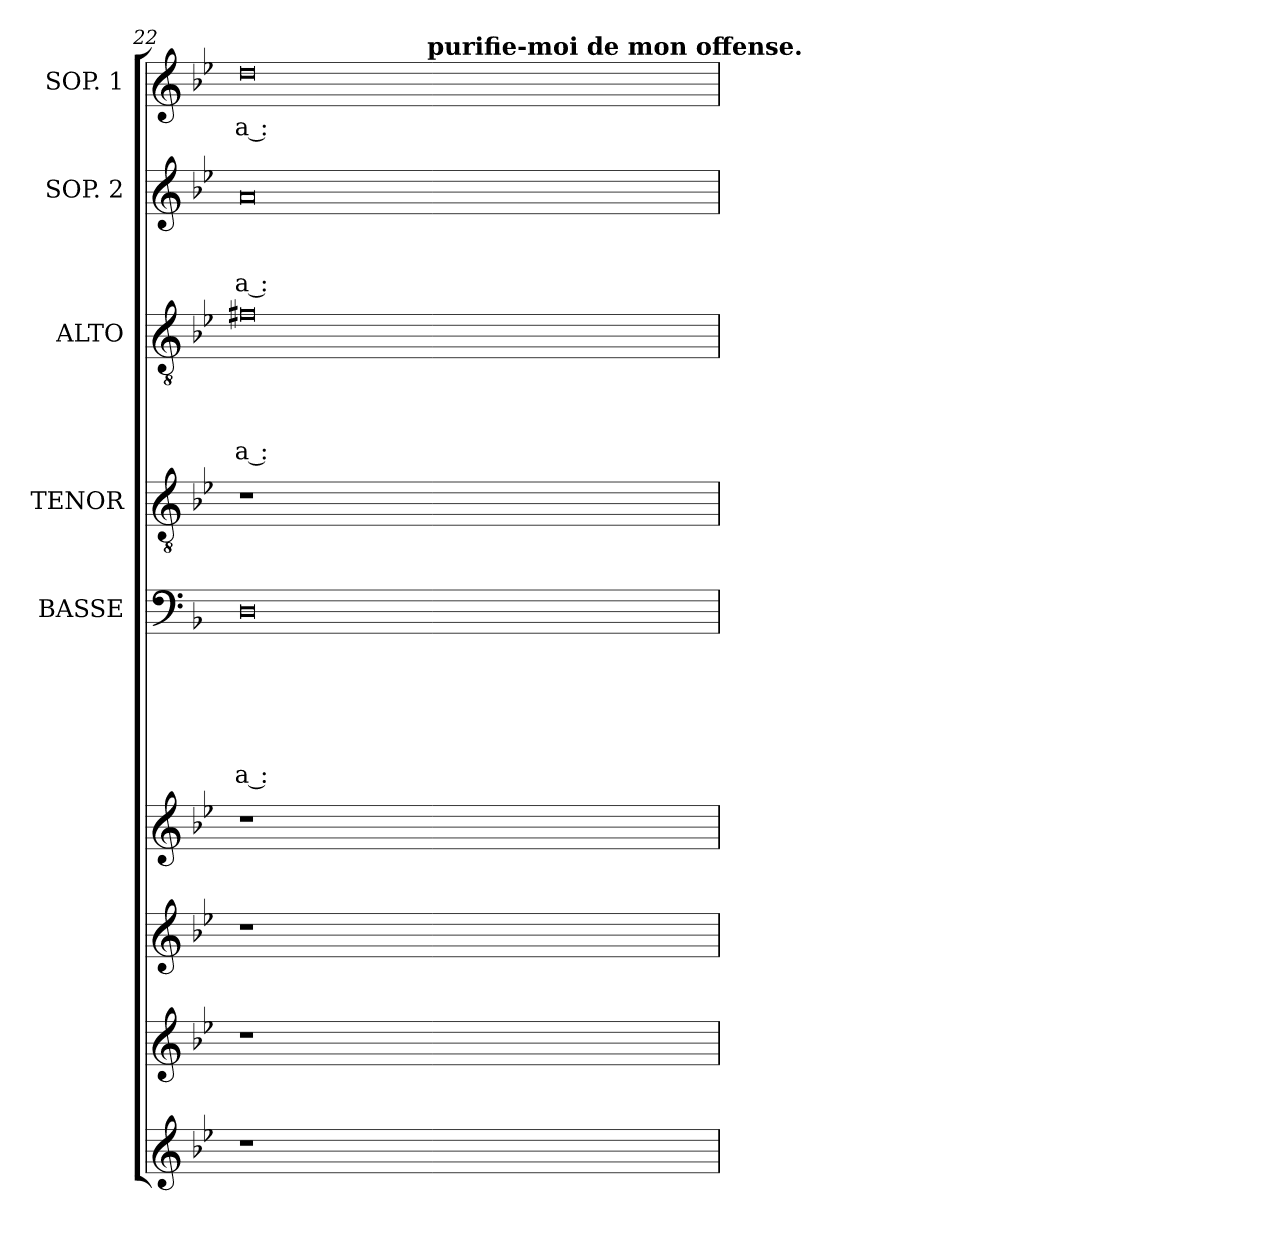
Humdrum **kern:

**kern	**kern	**kern	**kern	**kern	**text	**text	**text	**text	**text	**text	**kern	**kern	**text	**text	**text	**text	**kern	**text	**text	**text	**kern	**text
*part9	*part8	*part7	*part6	*part5	*part5	*part5	*part5	*part5	*part5	*part5	*part4	*part3	*part3	*part3	*part3	*part3	*part2	*part2	*part2	*part2	*part1	*part1
*staff9	*staff8	*staff7	*staff6	*staff5	*staff5	*staff5	*staff5	*staff5	*staff5	*staff5	*staff4	*staff3	*staff3	*staff3	*staff3	*staff3	*staff2	*staff2	*staff2	*staff2	*staff1	*staff1
*	*	*	*	*I"BASSE	*	*	*	*	*	*	*I"TENOR	*I"ALTO	*	*	*	*	*I"SOP. 2	*	*	*	*I"SOP. 1	*
*	*	*	*	*I'BAS.	*	*	*	*	*	*	*I'TEN.	*I'ALT.	*	*	*	*	*I'SOP. 2	*	*	*	*I'SOP. 1	*
*clefG2	*clefG2	*clefG2	*clefG2	*clefF4	*	*	*	*	*	*	*clefGv2	*clefGv2	*	*	*	*	*clefG2	*	*	*	*clefG2	*
*k[b-e-]	*k[b-e-]	*k[b-e-]	*k[b-e-]	*k[b-]	*	*	*	*	*	*	*k[b-e-]	*k[b-e-]	*	*	*	*	*k[b-e-]	*	*	*	*k[b-e-]	*
*B-:	*B-:	*B-:	*B-:	*F:	*	*	*	*	*	*	*B-:	*B-:	*	*	*	*	*B-:	*	*	*	*B-:	*
=22	=22	=22	=22	=22	=22	=22	=22	=22	=22	=22	=22	=22	=22	=22	=22	=22	=22	=22	=22	=22	=22	=22
!	!	!	!	!	!	!	!	!	!	!LO:LY:b:rj	!	!	!	!	!	!LO:LY:b:rj	!	!	!	!LO:LY:b:rj	!	!LO:LY:b:rj
*	*	*	*	*	*	*	*	*	*	*	*	*	*	*	*	*	*	*	*	*	*^	*
1r	1r	1r	1r	0D	.	.	.	.	.	-a :	1r	0f#X	.	.	.	-a :	0a	.	.	-a :	0dd	1ryy	-a :
1ryy	1ryy	1ryy	1ryy	.	.	.	.	.	.	.	1ryy	.	.	.	.	.	.	.	.	.	.	2...ryy	.
!	!	!	!	!	!	!	!	!	!	!	!	!	!	!	!	!	!	!	!	!	!	!LO:TX:a:B:t=purifie-moi de mon offense.	!
.	.	.	.	.	.	.	.	.	.	.	.	.	.	.	.	.	.	.	.	.	.	16ryy	.
*	*	*	*	*	*	*	*	*	*	*	*	*	*	*	*	*	*	*	*	*	*v	*v	*
=	=	=	=	=	=	=	=	=	=	=	=	=	=	=	=	=	=	=	=	=	=	=
*-	*-	*-	*-	*-	*-	*-	*-	*-	*-	*-	*-	*-	*-	*-	*-	*-	*-	*-	*-	*-	*-	*-
